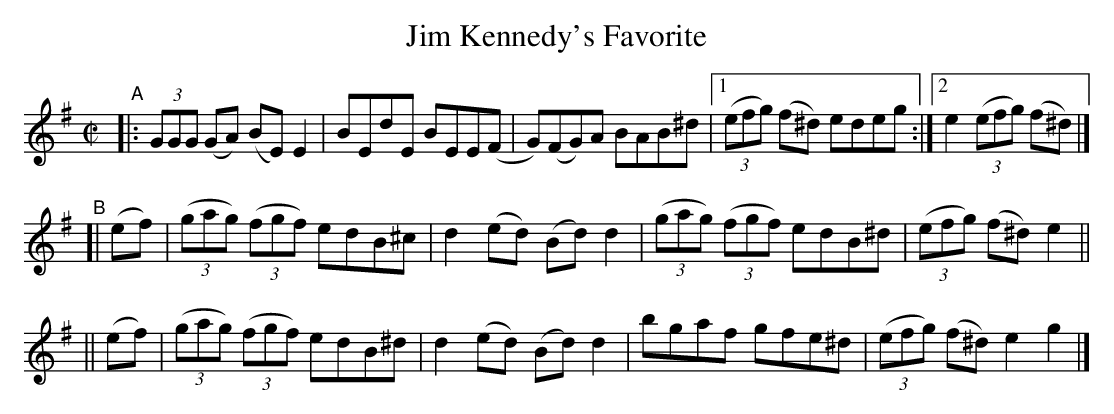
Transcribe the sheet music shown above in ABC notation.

X:1
T: Jim Kennedy's Favorite
M: C|
L: 1/8
K: Em
"^A"\
|: (3GGG (GA) (BE) E2 | BEdE BEE(F | G)(FG)A BAB^d \
|[1 (3(efg) (f^d) edeg :|[2 e2 (3(efg) (f^d) |]
"^B"\
[| (ef) | (3(gag) (3(fgf) edB^c | d2(ed) (Bd)d2 | (3(gag) (3(fgf) edB^d | (3(efg) (f^d) e2 ||
|| (ef) | (3(gag) (3(fgf) edB^d | d2(ed) (Bd)d2 | bgaf gfe^d | (3(efg) (f^d)e2g2 |]
